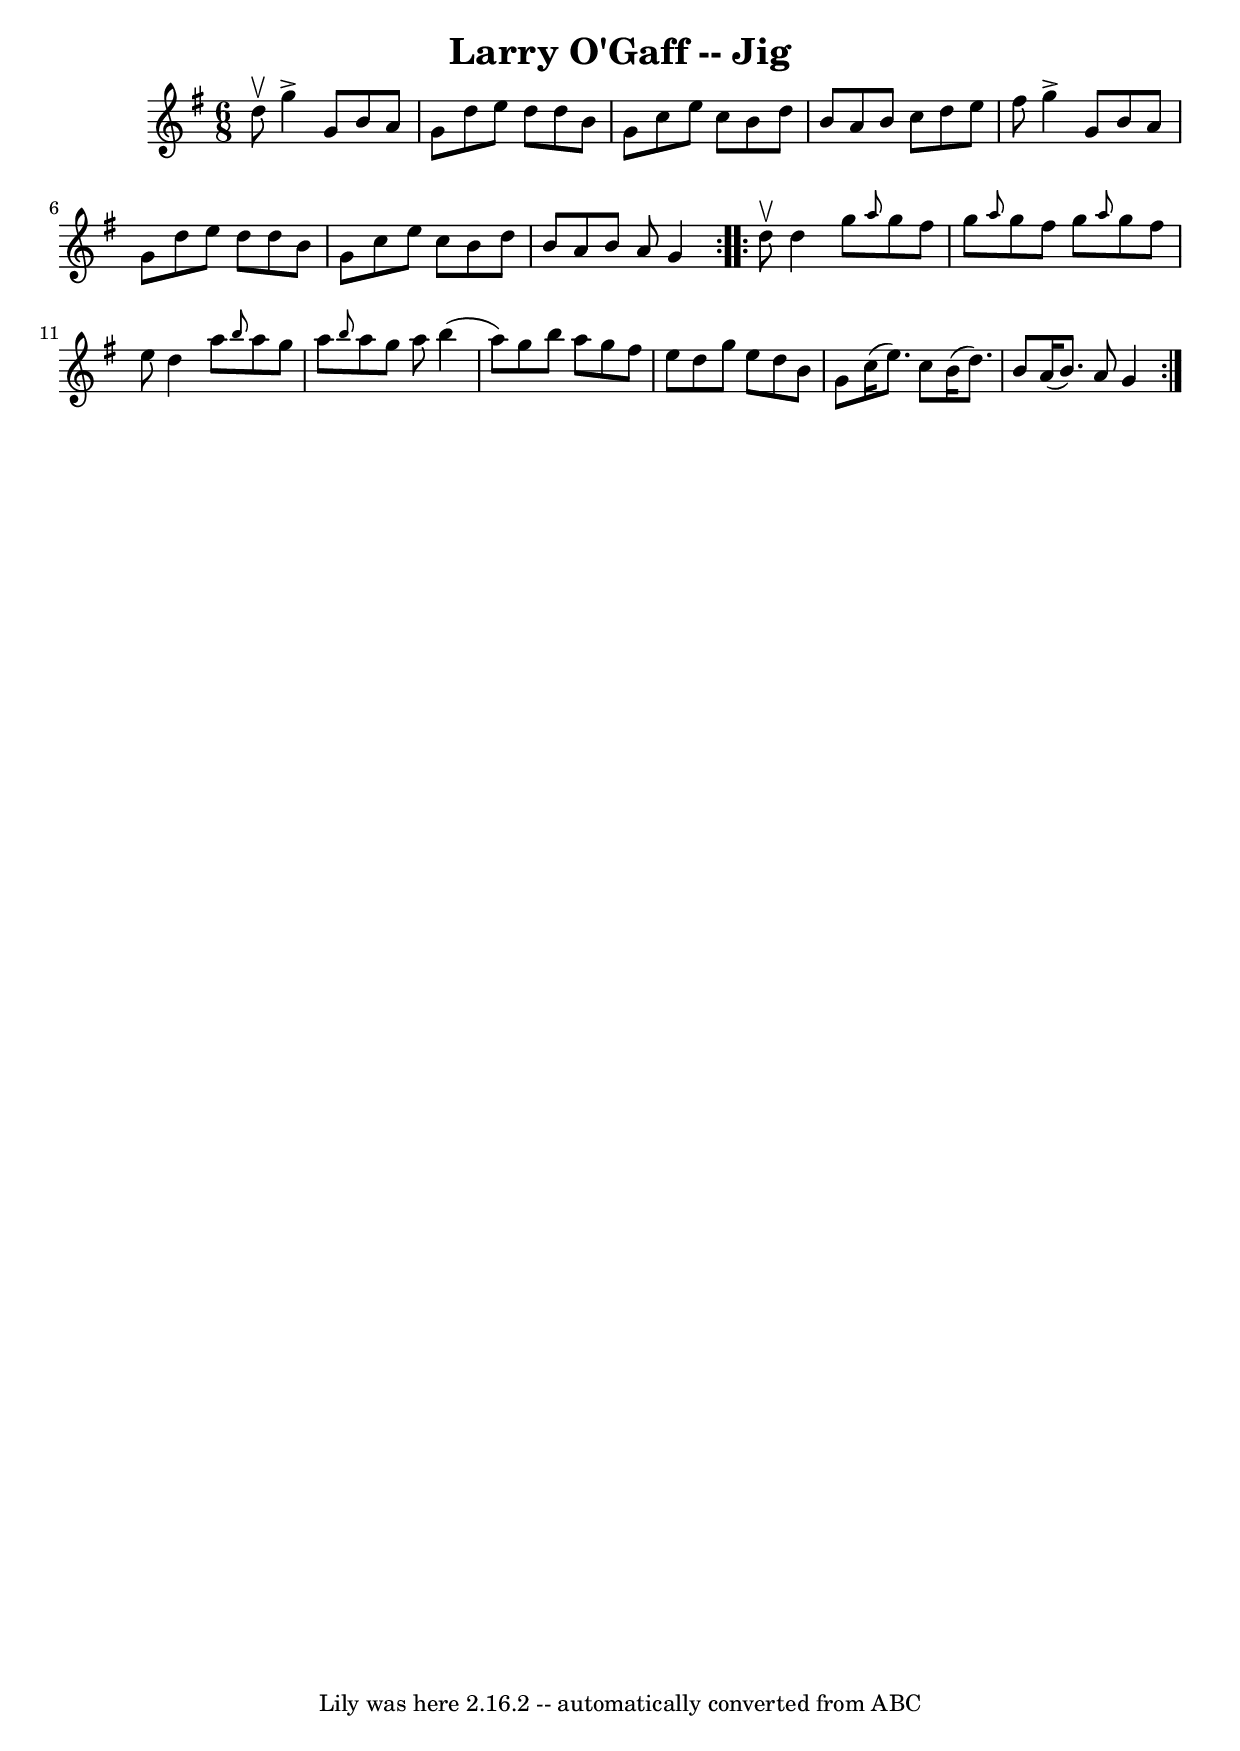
\version "2.16.2"
\include "Mammoth.ily"
\header {
  %% book = "Ryan's Mammoth Collection"
  crossRefNumber = "1"
  footnotes = "\\\\89 466"
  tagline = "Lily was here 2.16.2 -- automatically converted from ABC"
  title = "Larry O'Gaff -- Jig"

}
voicedefault =  {



  \repeat volta 2 {

    \time 6/8 
    \key g \major     d''8^\upbow  |
    g''4^\accent g'8 b'8       a'8 g'8     |
    d''8 e''8 d''8 d''8 b'8 g'8     |
    c''8 e''8 c''8 b'8 d''8 b'8    |
    a'8 b'8       c''8 d''8 e''8 fis''8     |
    g''4^\accent g'8 b'8         a'8 g'8     |
    d''8 e''8 d''8 d''8 b'8 g'8    |
         c''8 e''8 c''8 b'8 d''8 b'8     |
    a'8 b'8 a'8    
    g'4  
  }     
  \repeat volta 2 {     d''8^\upbow  |
    d''4 g''8  
    \grace { a''8   	   } g''8 fis''8 g''8     |
    \grace { a''8  
	   }   
    g''8 fis''8 g''8  \grace { a''8   			     } g''8 fis''8 e''8      |
    d''4 a''8  \grace { b''8   		      } a''8 g''8 a''8     |
    
    \grace { b''8   	   } a''8 g''8 a''8 b''4 (a''8)    |
         g''8 b''8 a''8 g''8 fis''8 e''8     |
    d''8 g''8         e''8 d''8 b'8 g'8     |
    c''16 (e''8.) c''8 b'16 (     d''8.) b'8     |
    a'16 (b'8.) a'8 g'4    
  }   

}

\score{
  <<

    \context Staff="default"
    {
      \voicedefault 
      
    }

  >>
  \layout {
    
  }
  \midi {
  }

}
